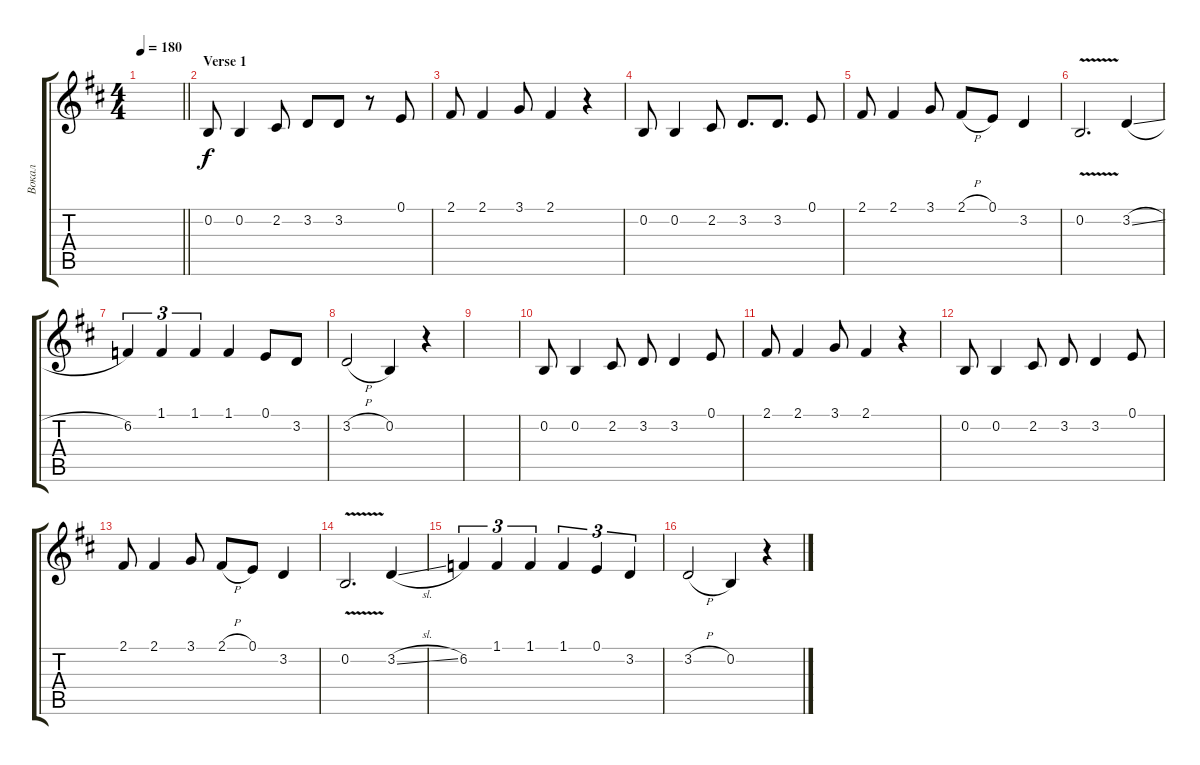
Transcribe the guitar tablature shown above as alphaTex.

\track ("Вокал" "Вокал") {instrument trumpet}
\staff {score tabs}
\tuning (E4 B3 G3 D3 A2 E2) {hide}
\ts (4 4)
\tempo 180
\clef g2
\barLineRight lightlight
\ks bminor
|
\section ("" "Verse 1")
0.2.8 0.2.4 2.2.8 3.2.8 3.2.8 r.8 0.1.8 |
2.1.8 2.1.4 3.1.8 2.1.4 r.4 |
0.2.8 0.2.4 2.2.8 3.2.8{d} 3.2.8{d} 0.1.8 |
2.1.8 2.1.4 3.1.8 2.1{h}.8 0.1.8 3.2.4 |
0.2{v}.2{d} 3.2{sl}.4 |
6.2.4{tu (3 2)} 1.1.4{tu (3 2)} 1.1.4{tu (3 2)} 1.1.4 0.1.8 3.2.8 |
3.2{h}.2 0.2.4 r.4 |
|
0.2.8 0.2.4 2.2.8 3.2.8 3.2.4 0.1.8 |
2.1.8 2.1.4 3.1.8 2.1.4 r.4 |
0.2.8 0.2.4 2.2.8 3.2.8 3.2.4 0.1.8 |
2.1.8 2.1.4 3.1.8 2.1{h}.8 0.1.8 3.2.4 |
0.2{v}.2{d} 3.2{sl}.4 |
6.2.4{tu (3 2)} 1.1.4{tu (3 2)} 1.1.4{tu (3 2)} 1.1.4{tu (3 2)} 0.1.4{tu (3 2)} 3.2.4{tu (3 2)} |
3.2{h}.2 0.2.4 r.4
